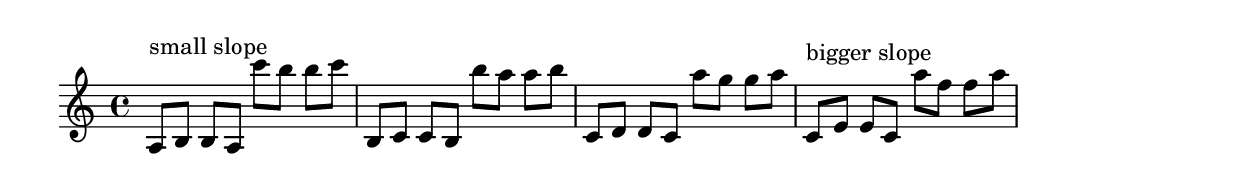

\version "2.12.0"
\header{

  texidoc="Simple beams on middle staffline are allowed to be
    slightly sloped, even if the notes have ledgers.  Beams reaching
    beyond middle line can have bigger slope."

}

\layout{
  ragged-right = ##t
  indent = 0
}

\relative c'{
  %%\override Staff.Stem  #'beamed-lengths = #'(3.50)
  %%  c8[ d]
  %%  d[ c]
  %% r2
  %% \override Staff.Stem  #'beamed-lengths = #'(3.26)

  a8[^"small slope" b]
  b[ a]

  c''[ b]
  b[ c]

				% baerenreiter test
  b,,[ c]
  c[ b]

  b''[ a]
  a[ b]

  c,,[ d]
  d[ c]
  
  a''[ g]
  g[ a]

  c,,[^"bigger slope" e]
  e[ c]
  
  a''[ f]
  f[ a]
}

